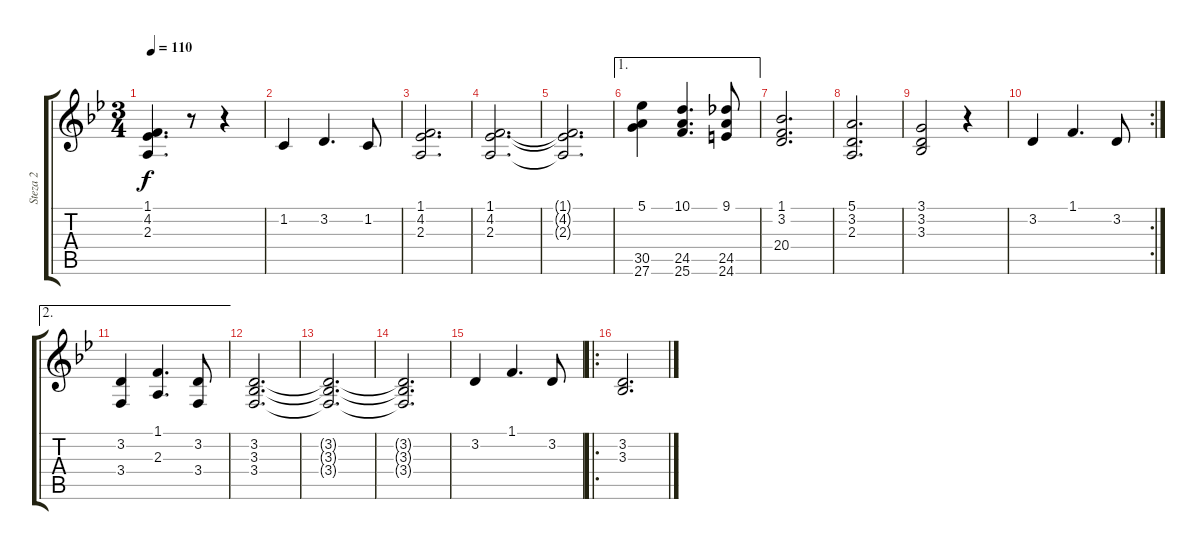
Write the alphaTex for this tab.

\track ("Steza 2" "Steza 2") {instrument accordion}
\staff {score tabs}
\tuning (E4 B3 G3 D3 A2 E2) {hide}
\ts (3 4)
\tempo 110
\clef g2
\ks bb
(1.1{t} 4.2{t} 2.3{t}).4{d dy f} r.8 r.4 |
1.2.4 3.2.4{d} 1.2.8 |
(1.1 4.2 2.3).2{d} |
(1.1 4.2 2.3).2{d} |
(1.1{t} 4.2{t} 2.3{t}).2{d} |
\ae 1
(5.1 30.5 27.6).4 (10.1 24.5 25.6).4{d} (9.1 24.5 24.6).8 |
(1.1 3.2 20.4).2{d} |
(5.1 3.2 2.3).2{d} |
(3.1 3.2 3.3).2 r.4 |
\rc 2
3.2.4 1.1.4{d} 3.2.8 |
\ae 2
(3.2 3.4).4 (1.1 2.3).4{d} (3.2 3.4).8 |
(3.2 3.3 3.4).2{d} |
(3.2{t} 3.3{t} 3.4{t}).2{d} |
(3.2{t} 3.3{t} 3.4{t}).2{d} |
3.2.4 1.1.4{d} 3.2.8 |
\ro
(3.2 3.3).2{d}
